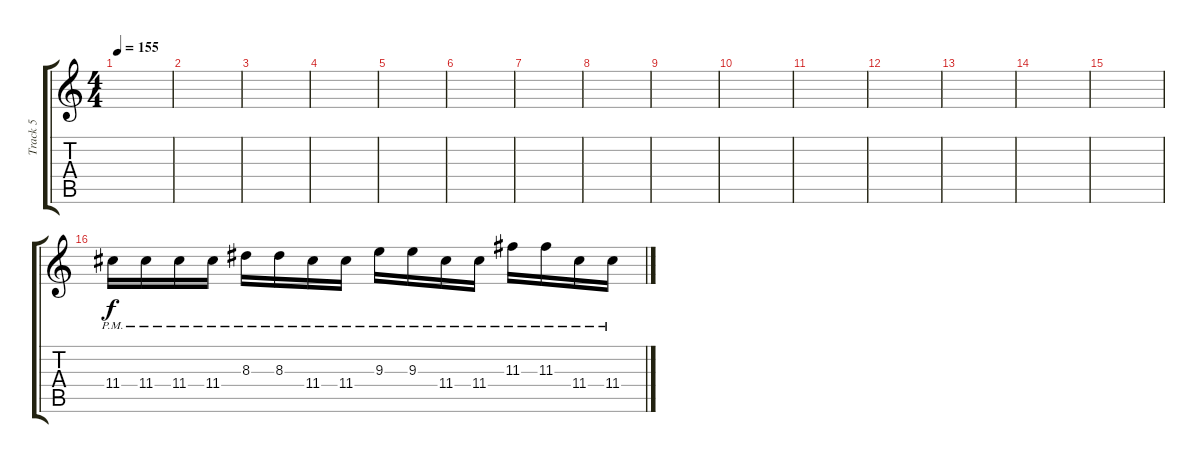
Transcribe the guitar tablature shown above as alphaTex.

\track ("Track 5" "Track 5") {instrument distortionguitar}
\staff {score tabs}
\tuning (E4 B3 G3 D3 A2 E2) {hide}
\ts (4 4)
\tempo 155
\clef g2
\ks c
|
|
|
|
|
|
|
|
|
|
|
|
|
|
|
11.4{pm}.16{balance 16} 11.4{pm}.16 11.4{pm}.16 11.4{pm}.16 8.3{pm}.16 8.3{pm}.16 11.4{pm}.16 11.4{pm}.16 9.3{pm}.16 9.3{pm}.16 11.4{pm}.16 11.4{pm}.16 11.3{pm}.16 11.3{pm}.16 11.4{pm}.16 11.4{pm}.16
